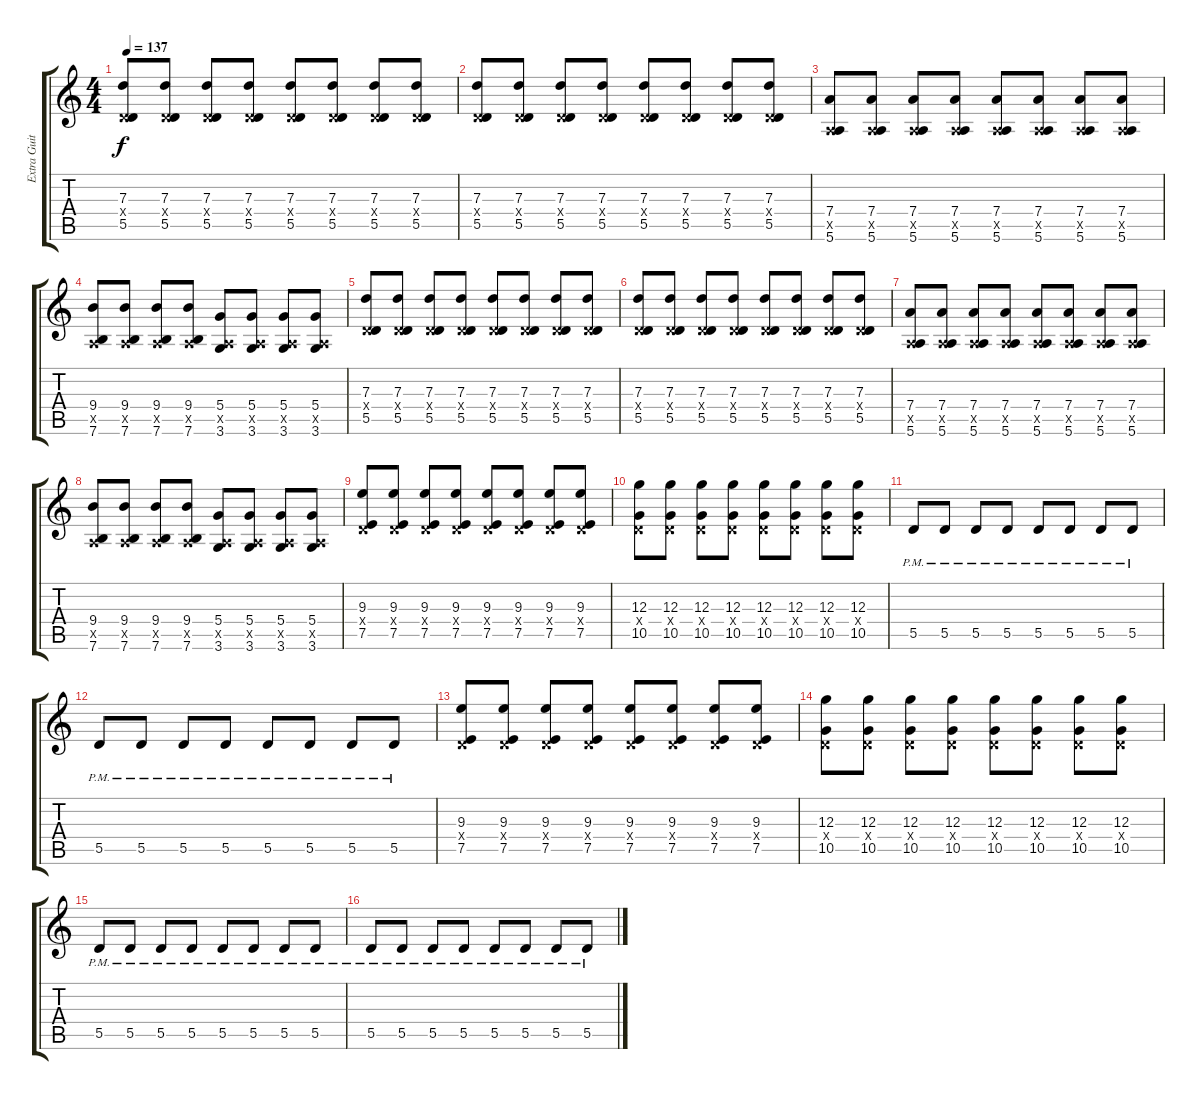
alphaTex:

\track ("Extra Guitar" "Extra Guit") {instrument electricguitarclean}
\staff {score tabs}
\tuning (E4 B3 G3 D3 A2 E2) {hide}
\ts (4 4)
\tempo 137
\clef g2
\ks c
(7.3 0.4{x} 5.5).8{dy f} (7.3 0.4{x} 5.5).8 (7.3 0.4{x} 5.5).8 (7.3 0.4{x} 5.5).8 (7.3 0.4{x} 5.5).8 (7.3 0.4{x} 5.5).8 (7.3 0.4{x} 5.5).8 (7.3 0.4{x} 5.5).8 |
(7.3 0.4{x} 5.5).8 (7.3 0.4{x} 5.5).8 (7.3 0.4{x} 5.5).8 (7.3 0.4{x} 5.5).8 (7.3 0.4{x} 5.5).8 (7.3 0.4{x} 5.5).8 (7.3 0.4{x} 5.5).8 (7.3 0.4{x} 5.5).8 |
(7.4 0.5{x} 5.6).8 (7.4 0.5{x} 5.6).8 (7.4 0.5{x} 5.6).8 (7.4 0.5{x} 5.6).8 (7.4 0.5{x} 5.6).8 (7.4 0.5{x} 5.6).8 (7.4 0.5{x} 5.6).8 (7.4 0.5{x} 5.6).8 |
(9.4 0.5{x} 7.6).8 (9.4 0.5{x} 7.6).8 (9.4 0.5{x} 7.6).8 (9.4 0.5{x} 7.6).8 (5.4 0.5{x} 3.6).8 (5.4 0.5{x} 3.6).8 (5.4 0.5{x} 3.6).8 (5.4 0.5{x} 3.6).8 |
(7.3 0.4{x} 5.5).8 (7.3 0.4{x} 5.5).8 (7.3 0.4{x} 5.5).8 (7.3 0.4{x} 5.5).8 (7.3 0.4{x} 5.5).8 (7.3 0.4{x} 5.5).8 (7.3 0.4{x} 5.5).8 (7.3 0.4{x} 5.5).8 |
(7.3 0.4{x} 5.5).8 (7.3 0.4{x} 5.5).8 (7.3 0.4{x} 5.5).8 (7.3 0.4{x} 5.5).8 (7.3 0.4{x} 5.5).8 (7.3 0.4{x} 5.5).8 (7.3 0.4{x} 5.5).8 (7.3 0.4{x} 5.5).8 |
(7.4 0.5{x} 5.6).8 (7.4 0.5{x} 5.6).8 (7.4 0.5{x} 5.6).8 (7.4 0.5{x} 5.6).8 (7.4 0.5{x} 5.6).8 (7.4 0.5{x} 5.6).8 (7.4 0.5{x} 5.6).8 (7.4 0.5{x} 5.6).8 |
(9.4 0.5{x} 7.6).8 (9.4 0.5{x} 7.6).8 (9.4 0.5{x} 7.6).8 (9.4 0.5{x} 7.6).8 (5.4 0.5{x} 3.6).8 (5.4 0.5{x} 3.6).8 (5.4 0.5{x} 3.6).8 (5.4 0.5{x} 3.6).8 |
(9.3 0.4{x} 7.5).8 (9.3 0.4{x} 7.5).8 (9.3 0.4{x} 7.5).8 (9.3 0.4{x} 7.5).8 (9.3 0.4{x} 7.5).8 (9.3 0.4{x} 7.5).8 (9.3 0.4{x} 7.5).8 (9.3 0.4{x} 7.5).8 |
(12.3 0.4{x} 10.5).8 (12.3 0.4{x} 10.5).8 (12.3 0.4{x} 10.5).8 (12.3 0.4{x} 10.5).8 (12.3 0.4{x} 10.5).8 (12.3 0.4{x} 10.5).8 (12.3 0.4{x} 10.5).8 (12.3 0.4{x} 10.5).8 |
5.5{pm}.8 5.5{pm}.8 5.5{pm}.8 5.5{pm}.8 5.5{pm}.8 5.5{pm}.8 5.5{pm}.8 5.5{pm}.8 |
5.5{pm}.8 5.5{pm}.8 5.5{pm}.8 5.5{pm}.8 5.5{pm}.8 5.5{pm}.8 5.5{pm}.8 5.5{pm}.8 |
(9.3 0.4{x} 7.5).8 (9.3 0.4{x} 7.5).8 (9.3 0.4{x} 7.5).8 (9.3 0.4{x} 7.5).8 (9.3 0.4{x} 7.5).8 (9.3 0.4{x} 7.5).8 (9.3 0.4{x} 7.5).8 (9.3 0.4{x} 7.5).8 |
(12.3 0.4{x} 10.5).8 (12.3 0.4{x} 10.5).8 (12.3 0.4{x} 10.5).8 (12.3 0.4{x} 10.5).8 (12.3 0.4{x} 10.5).8 (12.3 0.4{x} 10.5).8 (12.3 0.4{x} 10.5).8 (12.3 0.4{x} 10.5).8 |
5.5{pm}.8 5.5{pm}.8 5.5{pm}.8 5.5{pm}.8 5.5{pm}.8 5.5{pm}.8 5.5{pm}.8 5.5{pm}.8 |
5.5{pm}.8 5.5{pm}.8 5.5{pm}.8 5.5{pm}.8 5.5{pm}.8 5.5{pm}.8 5.5{pm}.8 5.5{pm}.8
